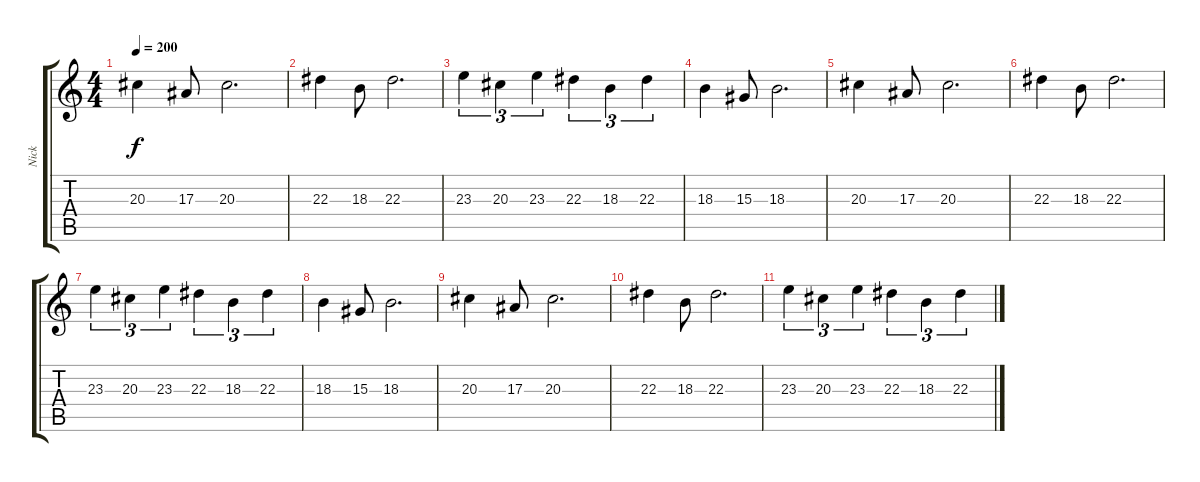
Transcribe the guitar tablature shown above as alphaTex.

\track ("Nick" "Nick") {instrument lead2sawtooth}
\staff {score tabs}
\tuning (D4 A3 F3 C3 G2 C2) {hide}
\ts (4 4)
\tempo 200
\clef g2
\ks c
20.3.4{dy f} 17.3.8 20.3.2{d} |
22.3.4 18.3.8 22.3.2{d} |
23.3.4{tu (3 2)} 20.3.4{tu (3 2)} 23.3.4{tu (3 2)} 22.3.4{tu (3 2)} 18.3.4{tu (3 2)} 22.3.4{tu (3 2)} |
18.3.4 15.3.8 18.3.2{d} |
20.3.4 17.3.8 20.3.2{d} |
22.3.4 18.3.8 22.3.2{d} |
23.3.4{tu (3 2)} 20.3.4{tu (3 2)} 23.3.4{tu (3 2)} 22.3.4{tu (3 2)} 18.3.4{tu (3 2)} 22.3.4{tu (3 2)} |
18.3.4 15.3.8 18.3.2{d} |
20.3.4 17.3.8 20.3.2{d} |
22.3.4 18.3.8 22.3.2{d} |
23.3.4{tu (3 2)} 20.3.4{tu (3 2)} 23.3.4{tu (3 2)} 22.3.4{tu (3 2)} 18.3.4{tu (3 2)} 22.3.4{tu (3 2)}
